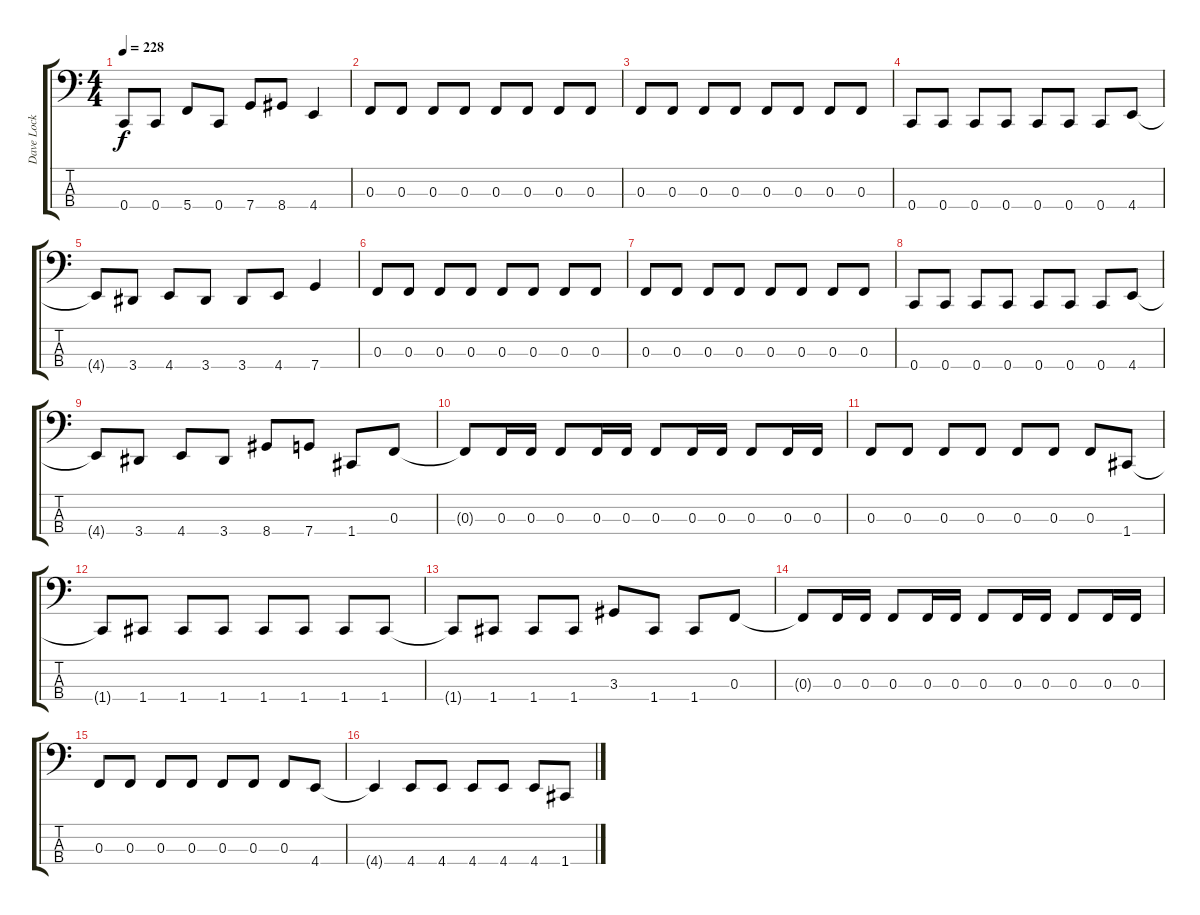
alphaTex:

\track ("Dave Lock (Bass)" "Dave Lock ") {instrument electricbassfinger}
\staff {score tabs}
\tuning (Eb2 Bb1 F1 C1) {hide}
\ts (4 4)
\tempo 228
\clef f4
\ks c
0.4.8{dy f} 0.4.8 5.4.8 0.4.8 7.4.8 8.4.8 4.4.4 |
0.3.8 0.3.8 0.3.8 0.3.8 0.3.8 0.3.8 0.3.8 0.3.8 |
0.3.8 0.3.8 0.3.8 0.3.8 0.3.8 0.3.8 0.3.8 0.3.8 |
0.4.8 0.4.8 0.4.8 0.4.8 0.4.8 0.4.8 0.4.8 4.4.8 |
4.4{t}.8 3.4.8 4.4.8 3.4.8 3.4.8 4.4.8 7.4.4 |
0.3.8 0.3.8 0.3.8 0.3.8 0.3.8 0.3.8 0.3.8 0.3.8 |
0.3.8 0.3.8 0.3.8 0.3.8 0.3.8 0.3.8 0.3.8 0.3.8 |
0.4.8 0.4.8 0.4.8 0.4.8 0.4.8 0.4.8 0.4.8 4.4.8 |
4.4{t}.8 3.4.8 4.4.8 3.4.8 8.4.8 7.4.8 1.4.8 0.3.8 |
0.3{t}.8 0.3.16 0.3.16 0.3.8 0.3.16 0.3.16 0.3.8 0.3.16 0.3.16 0.3.8 0.3.16 0.3.16 |
0.3.8 0.3.8 0.3.8 0.3.8 0.3.8 0.3.8 0.3.8 1.4.8 |
1.4{t}.8 1.4.8 1.4.8 1.4.8 1.4.8 1.4.8 1.4.8 1.4.8 |
1.4{t}.8 1.4.8 1.4.8 1.4.8 3.3.8 1.4.8 1.4.8 0.3.8 |
0.3{t}.8 0.3.16 0.3.16 0.3.8 0.3.16 0.3.16 0.3.8 0.3.16 0.3.16 0.3.8 0.3.16 0.3.16 |
0.3.8 0.3.8 0.3.8 0.3.8 0.3.8 0.3.8 0.3.8 4.4.8 |
4.4{t}.4 4.4.8 4.4.8 4.4.8 4.4.8 4.4.8 1.4.8
